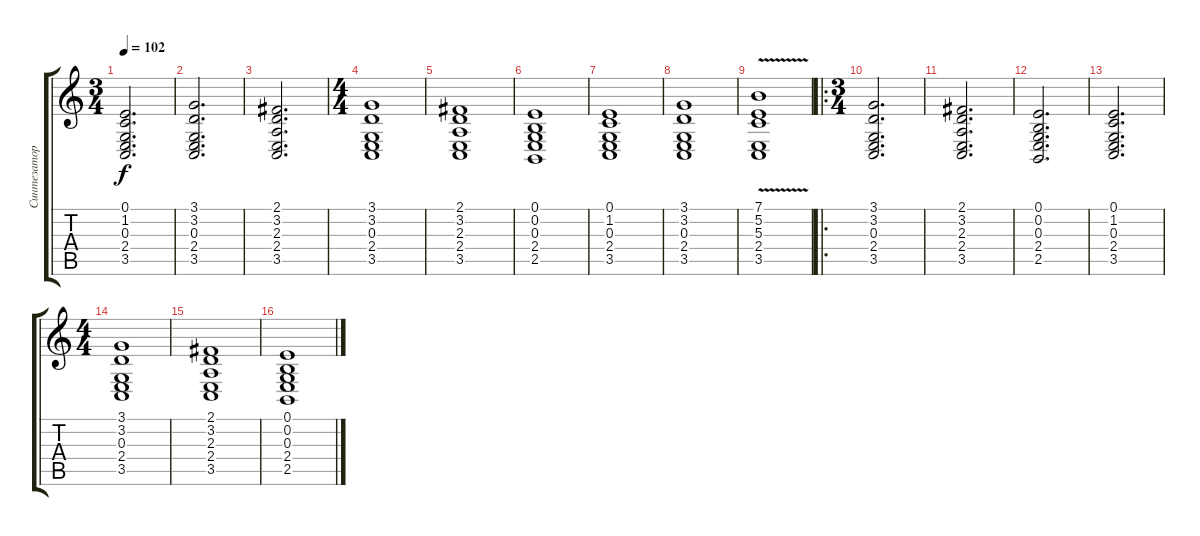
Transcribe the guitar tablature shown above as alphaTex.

\track ("Синтезатор" "Синтезатор") {instrument choiraahs}
\staff {score tabs}
\tuning (E4 B3 G3 D3 A2 E2) {hide}
\ts (3 4)
\tempo 102
\clef g2
\ks c
(0.1 1.2 0.3 2.4 3.5).2{d dy f} |
(3.1 3.2 0.3 2.4 3.5).2{d} |
(2.1 3.2 2.3 2.4 3.5).2{d} |
\ts (4 4)
(3.1 3.2 0.3 2.4 3.5).1 |
(2.1 3.2 2.3 2.4 3.5).1 |
(0.1 0.2 0.3 2.4 2.5).1 |
(0.1 1.2 0.3 2.4 3.5).1 |
(3.1 3.2 0.3 2.4 3.5).1 |
(7.1{v} 5.2 5.3 2.4 3.5).1 |
\ro
\ts (3 4)
(3.1 3.2 0.3 2.4 3.5).2{d} |
(2.1 3.2 2.3 2.4 3.5).2{d} |
(0.1 0.2 0.3 2.4 2.5).2{d} |
(0.1 1.2 0.3 2.4 3.5).2{d} |
\ts (4 4)
(3.1 3.2 0.3 2.4 3.5).1 |
(2.1 3.2 2.3 2.4 3.5).1 |
(0.1 0.2 0.3 2.4 2.5).1
